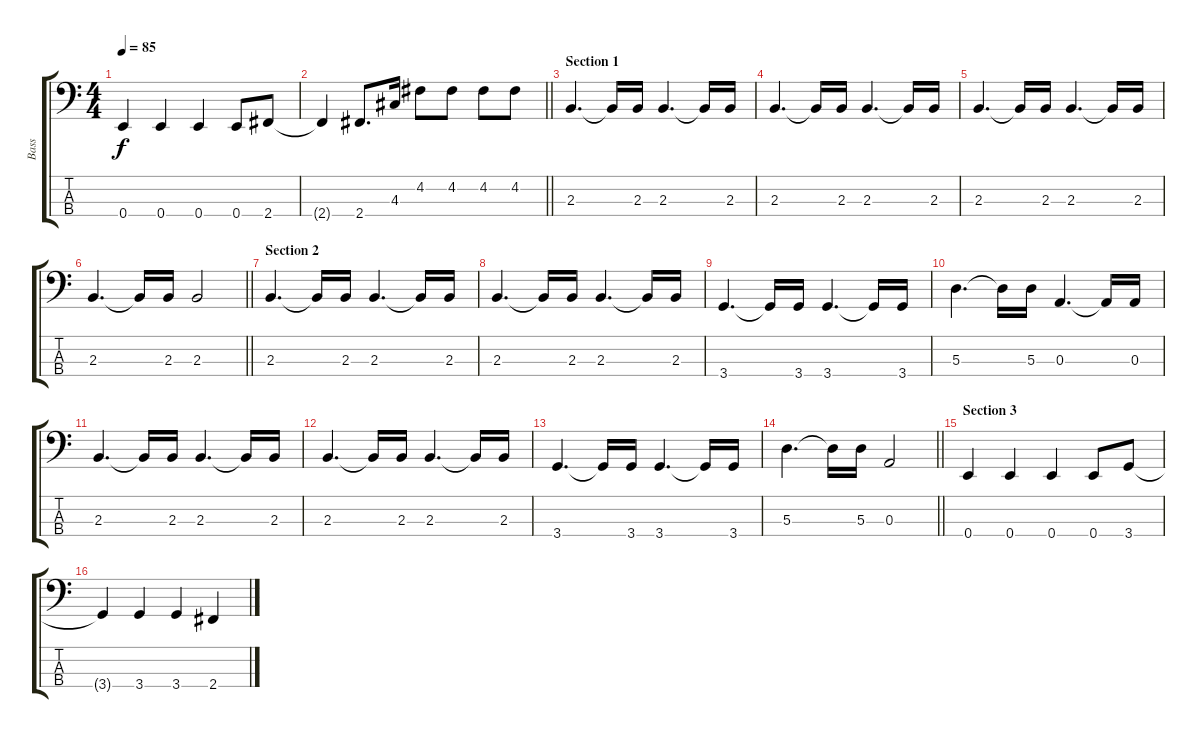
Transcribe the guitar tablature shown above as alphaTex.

\track ("Bass" "Bass") {instrument electricbassfinger}
\staff {score tabs}
\tuning (G2 D2 A1 E1) {hide}
\ts (4 4)
\tempo 85
\clef f4
\ks c
0.4.4{dy f} 0.4.4 0.4.4 0.4.8 2.4.8 |
\barLineRight lightlight
2.4{t}.4 2.4.8{d} 4.3.16 4.2.8 4.2.8 4.2.8 4.2.8 |
\section ("" "Section 1")
2.3.4{d} 2.3{t}.16 2.3.16 2.3.4{d} 2.3{t}.16 2.3.16 |
2.3.4{d} 2.3{t}.16 2.3.16 2.3.4{d} 2.3{t}.16 2.3.16 |
2.3.4{d} 2.3{t}.16 2.3.16 2.3.4{d} 2.3{t}.16 2.3.16 |
\barLineRight lightlight
2.3.4{d} 2.3{t}.16 2.3.16 2.3.2 |
\section ("" "Section 2")
2.3.4{d} 2.3{t}.16 2.3.16 2.3.4{d} 2.3{t}.16 2.3.16 |
2.3.4{d} 2.3{t}.16 2.3.16 2.3.4{d} 2.3{t}.16 2.3.16 |
3.4.4{d} 3.4{t}.16 3.4.16 3.4.4{d} 3.4{t}.16 3.4.16 |
5.3.4{d} 5.3{t}.16 5.3.16 0.3.4{d} 0.3{t}.16 0.3.16 |
2.3.4{d} 2.3{t}.16 2.3.16 2.3.4{d} 2.3{t}.16 2.3.16 |
2.3.4{d} 2.3{t}.16 2.3.16 2.3.4{d} 2.3{t}.16 2.3.16 |
3.4.4{d} 3.4{t}.16 3.4.16 3.4.4{d} 3.4{t}.16 3.4.16 |
\barLineRight lightlight
5.3.4{d} 5.3{t}.16 5.3.16 0.3.2 |
\section ("" "Section 3")
0.4.4 0.4.4 0.4.4 0.4.8 3.4.8 |
3.4{t}.4 3.4.4 3.4.4 2.4.4
